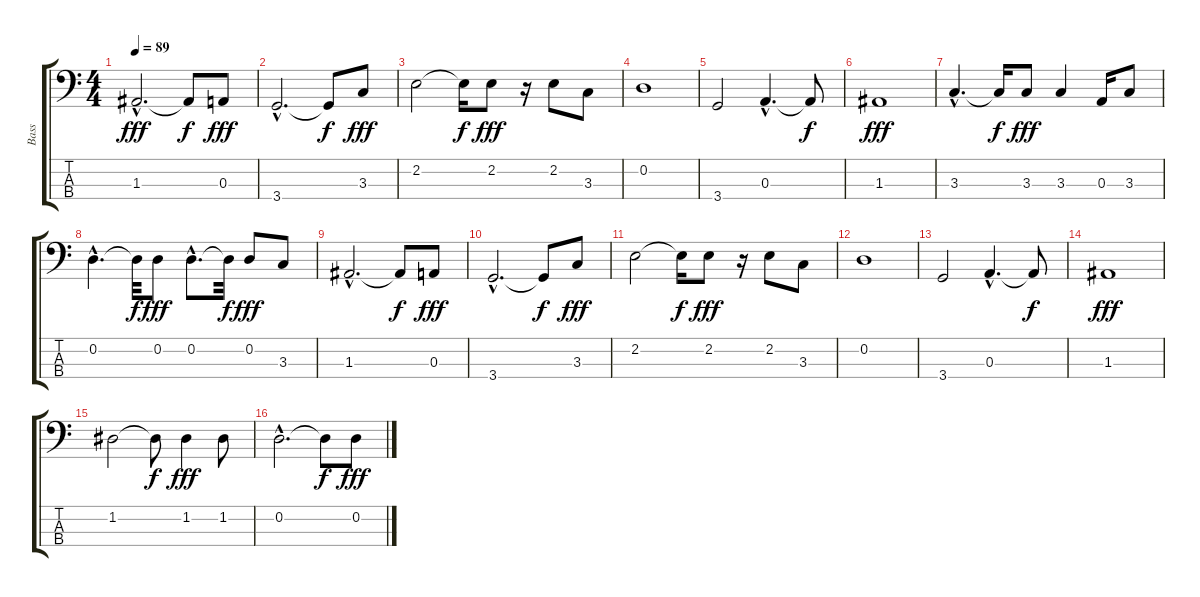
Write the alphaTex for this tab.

\track ("Bass" "Bass") {instrument electricbasspick}
\staff {score tabs}
\tuning (G2 D2 A1 E1) {hide}
\ts (4 4)
\tempo 89
\clef f4
\ks c
1.3{hac}.2{d dy fff} 1.3{t}.8{dy f} 0.3.8{dy fff} |
3.4{hac}.2{d} 3.4{t}.8{dy f} 3.3.8{dy fff} |
2.2.2 2.2{t}.16{dy f} 2.2.8{dy fff} r.16 2.2.8 3.3.8 |
0.2.1 |
3.4.2 0.3{hac}.4{d} 0.3{t}.8{dy f} |
1.3.1{dy fff} |
3.3{hac}.4{d} 3.3{t}.16{dy f} 3.3.8{dy fff} 3.3.4 0.3.16 3.3.8 |
0.2{hac}.4{d} 0.2{t}.32{dy f} 0.2.8{dy fff} 0.2{hac}.8{d} 0.2{t}.32{dy f} 0.2.8{dy fff} 3.3.8 |
1.3{hac}.2{d} 1.3{t}.8{dy f} 0.3.8{dy fff} |
3.4{hac}.2{d} 3.4{t}.8{dy f} 3.3.8{dy fff} |
2.2.2 2.2{t}.16{dy f} 2.2.8{dy fff} r.16 2.2.8 3.3.8 |
0.2.1 |
3.4.2 0.3{hac}.4{d} 0.3{t}.8{dy f} |
1.3.1{dy fff} |
1.2.2 1.2{t}.8{dy f} 1.2.4{dy fff} 1.2.8 |
0.2{hac}.2{d} 0.2{t}.8{dy f} 0.2.8{dy fff}
